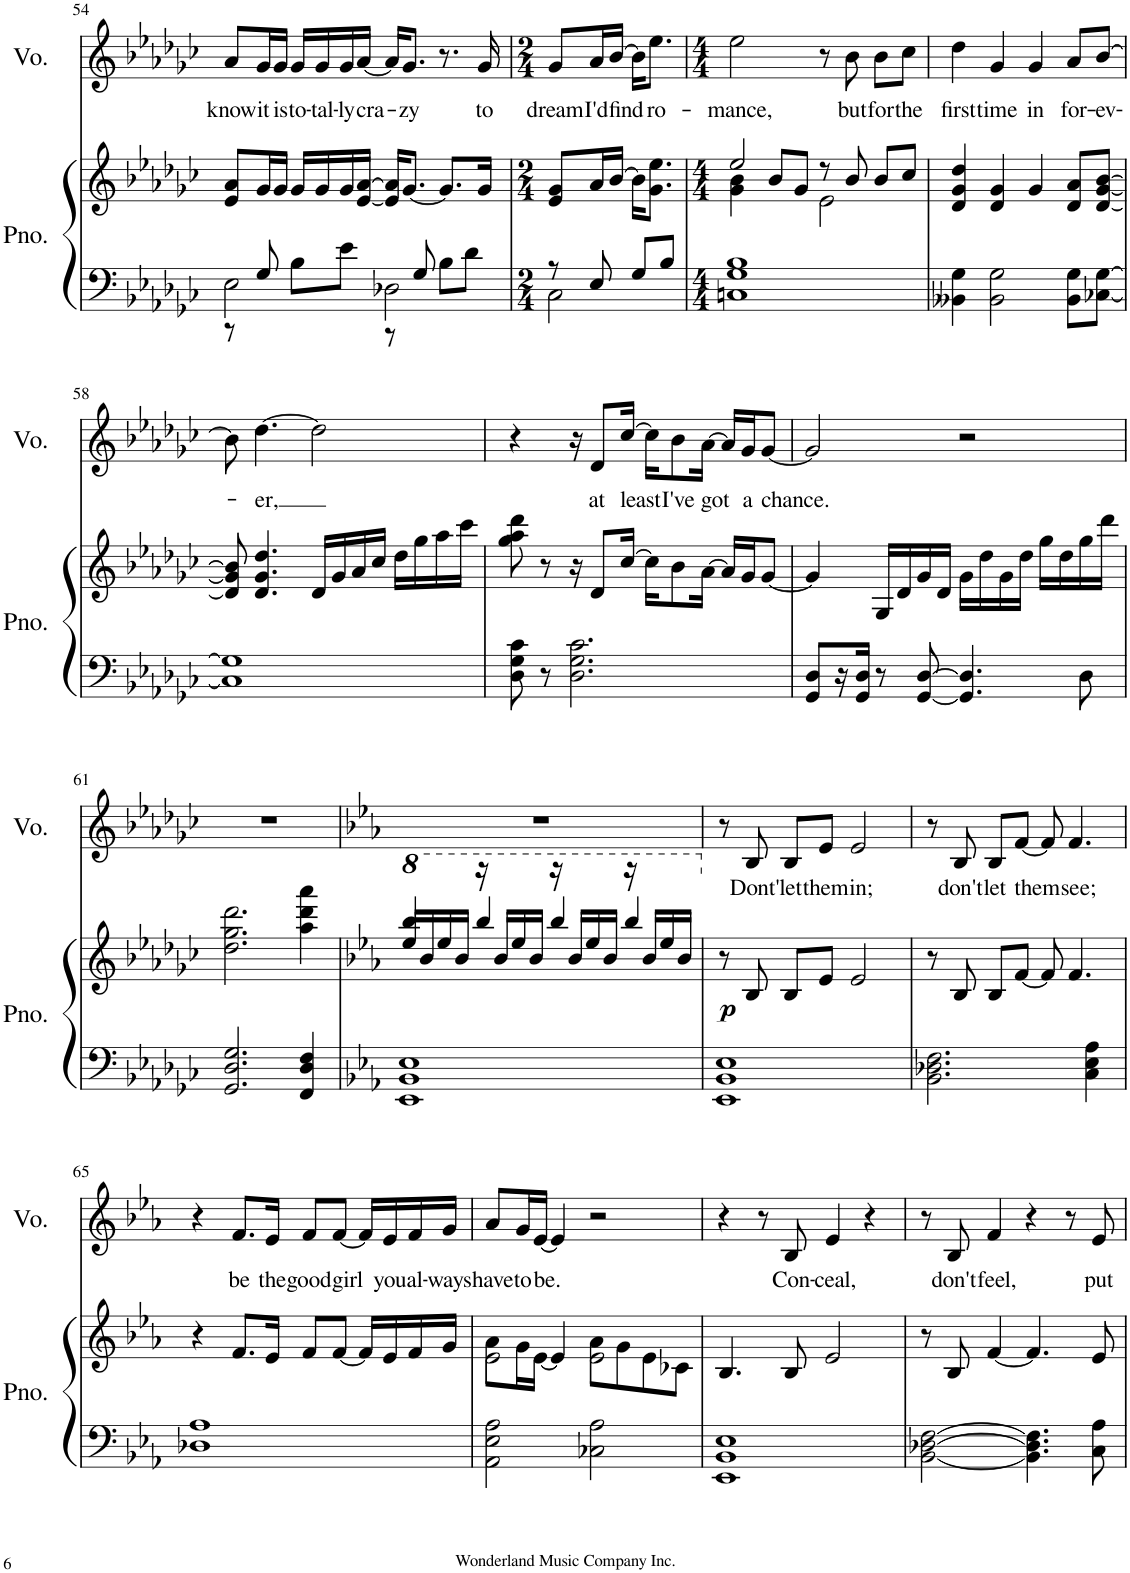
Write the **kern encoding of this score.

**kern	**kern	**dynam	**kern	**text
*part2	*part2	*part2	*part1	*part1
*staff3	*staff2	*staff2/3	*staff1	*staff1
*I"Piano	*	*	*I"Voice	*
*I'Pno.	*	*	*I'Vo.	*
!!LO:PB:g=z
*clefF4	*clefG2	*	*clefG2	*
*k[b-e-a-d-g-c-]	*k[b-e-a-d-g-c-]	*	*k[b-e-a-d-g-c-]	*
*M4/4	*M4/4	*	*M4/4	*
=54	=54	=54	=54	=54
*^	*	*	*	*
!	!	!	!	!	!LO:LY:b
2E-\	8r	8e-/ 8a-/L	.	8a-/L	know
!	!	!	!	!	!LO:LY:b
.	8G-/	16g-/L	.	16g-/L	it
!	!	!	!	!	!LO:LY:b
.	.	16g-/JJ	.	16g-/JJ	is
!	!	!	!	!	!LO:LY:b
.	8B-\L	16g-/LL	.	16g-/LL	to-
!	!	!	!	!	!LO:LY:b
.	.	16g-/	.	16g-/	-tal-
!	!	!	!	!	!LO:LY:b
.	8e-\J	16g-/	.	16g-/	-ly
!	!	!	!	!	!LO:LY:b
.	.	[16e-/ [16a-/JJ	.	[16a-/JJ	cra-
2D-X\	8r	16e-/] 16a-/]KL	.	16a-/KL]	.
!	!	!	!	!	!LO:LY:b
.	.	[8.g-/J	.	8.g-/J	-zy
.	8G-/	.	.	.	.
.	8B-\L	8.g-/L]	.	8.r	.
.	8d-\J	.	.	.	.
!	!	!	!	!	!LO:LY:b
.	.	16g-/Jk	.	16g-/	to
=55	=55	=55	=55	=55	=55
*M2/4	*	*M2/4	*	*M2/4	*
!	!	!	!	!	!LO:LY:b
8r	2C-\	8e-/ 8g-/L	.	8g-/L	dream
!	!	!	!	!	!LO:LY:b
8E-/	.	16a-/L	.	16a-/L	I'd
!	!	!	!	!	!LO:LY:b
.	.	[16b-/JJ	.	[16b-/JJ	find
8G-/L	.	16b-\KL]	.	16b-\KL]	.
!	!	!	!	!	!LO:LY:b
.	.	8.g-\ 8.ee-\J	.	8.ee-\J	ro-
8B-/J	.	.	.	.	.
*v	*v	*	*	*	*
=56	=56	=56	=56	=56
*M4/4	*M4/4	*	*M4/4	*
*	*^	*	*	*
!	!	!	!	!	!LO:LY:b
1Cn 1G- 1B-	4g-\ 4b-\	2ee-/	.	2ee-\	-mance,
.	8b-/L	.	.	.	.
.	8g-/J	.	.	.	.
.	8r	2e-\	.	8r	.
!	!	!	!	!	!LO:LY:b
.	8b-/	.	.	8b-\	but
!	!	!	!	!	!LO:LY:b
.	8b-/L	.	.	8b-\L	for
!	!	!	!	!	!LO:LY:b
.	8cc-/J	.	.	8cc-\J	the
*	*v	*v	*	*	*
=57	=57	=57	=57	=57
!	!	!	!	!LO:LY:b
4BB--X\ 4G-\	4d-/ 4g-/ 4dd-/	.	4dd-\	first
!	!	!	!	!LO:LY:b
2BB--\ 2G-\	4d-/ 4g-/	.	4g-/	time
!	!	!	!	!LO:LY:b
.	4g-/	.	4g-/	in
!	!	!	!	!LO:LY:b
8BB--\ 8G-\L	8d-/ 8a-/L	.	8a-/L	for-
!	!	!	!	!LO:LY:b
[8C-X\ [8G-\J	[8d-/ [8g-/ [8b-/J	.	[8b-/J	-ev-
!!LO:LB:g=z
=58	=58	=58	=58	=58
1C-] 1G-]	8d-/] 8g-/] 8b-/]	.	8b-\]	.
!	!	!	!	!LO:LY:b
.	4.d-/ 4.g-/ 4.dd-/	.	[4.dd-\	-er,
.	16d-/LL	.	2dd-\]	.
.	16g-/	.	.	.
.	16a-/	.	.	.
.	16cc-/JJ	.	.	.
.	16dd-\LL	.	.	.
.	16gg-\	.	.	.
.	16aa-\	.	.	.
.	16ccc-\JJ	.	.	.
=59	=59	=59	=59	=59
8D-\ 8G-\ 8c-\	8gg-\ 8aa-\ 8ddd-\	.	4r	.
8r	8r	.	.	.
2.D-\ 2.G-\ 2.c-\	16r	.	16r	.
!	!	!	!	!LO:LY:b
.	8d-/L	.	8d-/L	at
!	!	!	!	!LO:LY:b
.	[16cc-/Jk	.	[16cc-/Jk	least
.	16cc-\KL]	.	16cc-\KL]	.
!	!	!	!	!LO:LY:b
.	8b-\	.	8b-\	I've
!	!	!	!	!LO:LY:b
.	[16a-\Jk	.	[16a-\Jk	got
.	16a-/LL]	.	16a-/LL]	.
!	!	!	!	!LO:LY:b
.	16g-/J	.	16g-/J	a
!	!	!	!	!LO:LY:b
.	[8g-/J	.	[8g-/J	chance.
=60	=60	=60	=60	=60
8GG-/ 8D-/L	4g-/]	.	2g-/]	.
16r	.	.	.	.
16GG-/ 16D-/JJ	.	.	.	.
8r	16G-/LL	.	.	.
.	16d-/	.	.	.
[8GG-/ [8D-/	16g-/	.	.	.
.	16d-/JJ	.	.	.
4.GG-/] 4.D-/]	16g-\LL	.	2r	.
.	16dd-\	.	.	.
.	16g-\	.	.	.
.	16dd-\JJ	.	.	.
.	16gg-\LL	.	.	.
.	16dd-\	.	.	.
8D-\	16gg-\	.	.	.
.	16ddd-\JJ	.	.	.
!!LO:LB:g=z
=61	=61	=61	=61	=61
2.GG-/ 2.D-/ 2.G-/	2.dd-\ 2.gg-\ 2.ddd-\	.	1r	.
4FF/ 4D-/ 4F/	4aa-\ 4ddd-\ 4aaa-\	.	.	.
=62	=62	=62	=62	=62
*k[b-e-a-]	*k[b-e-a-]	*	*k[b-e-a-]	*
*	*8va	*	*	*
*	*^	*	*	*
1EE- 1BB- 1E-	16eee-/LL	4bbb-/	.	1r	.
.	16bb-/	.	.	.	.
.	16eee-/	.	.	.	.
.	16bb-/JJ	.	.	.	.
.	16r	4bbb-/	.	.	.
.	16bb-/LL	.	.	.	.
.	16eee-/	.	.	.	.
.	16bb-/JJ	.	.	.	.
.	16r	4bbb-/	.	.	.
.	16bb-/LL	.	.	.	.
.	16eee-/	.	.	.	.
.	16bb-/JJ	.	.	.	.
.	16r	4bbb-/	.	.	.
.	16bb-/LL	.	.	.	.
.	16eee-/	.	.	.	.
.	16bb-/JJ	.	.	.	.
*	*v	*v	*	*	*
=63	=63	=63	=63	=63
*	*X8va	*	*	*
!	!	!LO:DY:b	!	!
1EE- 1BB- 1E-	8r	p	8r	.
!	!	!	!	!LO:LY:b
.	8B-/	.	8B-/	Dont'
!	!	!	!	!LO:LY:b
.	8B-/L	.	8B-/L	let
!	!	!	!	!LO:LY:b
.	8e-/J	.	8e-/J	them
!	!	!	!	!LO:LY:b
.	2e-/	.	2e-/	in;
=64	=64	=64	=64	=64
2.BB-\ 2.D-X\ 2.F\	8r	.	8r	.
!	!	!	!	!LO:LY:b
.	8B-/	.	8B-/	don't
!	!	!	!	!LO:LY:b
.	8B-/L	.	8B-/L	let
!	!	!	!	!LO:LY:b
.	[8f/J	.	[8f/J	them
.	8f/]	.	8f/]	.
!	!	!	!	!LO:LY:b
.	4.f/	.	4.f/	see;
4C\ 4E-\ 4A-\	.	.	.	.
!!LO:LB:g=z
=65	=65	=65	=65	=65
1D-X 1A-	4r	.	4r	.
!	!	!	!	!LO:LY:b
.	8.f/L	.	8.f/L	be
!	!	!	!	!LO:LY:b
.	16e-/Jk	.	16e-/Jk	the
!	!	!	!	!LO:LY:b
.	8f/L	.	8f/L	good
!	!	!	!	!LO:LY:b
.	[8f/J	.	[8f/J	girl
.	16f/LL]	.	16f/LL]	.
!	!	!	!	!LO:LY:b
.	16e-/	.	16e-/	you
!	!	!	!	!LO:LY:b
.	16f/	.	16f/	al-
!	!	!	!	!LO:LY:b
.	16g/JJ	.	16g/JJ	-ways
=66	=66	=66	=66	=66
*	*^	*	*	*
!	!	!	!	!	!LO:LY:b
2AA-\ 2E-\ 2A-\	2e-\	8a-\L	.	8a-/L	have
!	!	!	!	!	!LO:LY:b
.	.	16g\L	.	16g/L	to
!	!	!	!	!	!LO:LY:b
.	.	[16e-\JJ	.	[16e-/JJ	be.
.	.	4e-/]	.	4e-/]	.
2C-X\ 2A-\	2e-\	8a-\L	.	2r	.
.	.	8g\	.	.	.
.	.	8e-\	.	.	.
.	.	8c-X\J	.	.	.
*	*v	*v	*	*	*
=67	=67	=67	=67	=67
1EE- 1BB- 1E-	4.B-/	.	4r	.
.	.	.	8r	.
!	!	!	!	!LO:LY:b
.	8B-/	.	8B-/	Con-
!	!	!	!	!LO:LY:b
.	2e-/	.	4e-/	-ceal,
.	.	.	4r	.
=68	=68	=68	=68	=68
[2BB-\ [2D-X\ [2F\	8r	.	8r	.
!	!	!	!	!LO:LY:b
.	8B-/	.	8B-/	don't
!	!	!	!	!LO:LY:b
.	[4f/	.	4f/	feel,
4.BB-\] 4.D-\] 4.F\]	4.f/]	.	4r	.
.	.	.	8r	.
!	!	!	!	!LO:LY:b
8C\ 8A-\	8e-/	.	8e-/	put
=	=	=	=	=
*-	*-	*-	*-	*-
